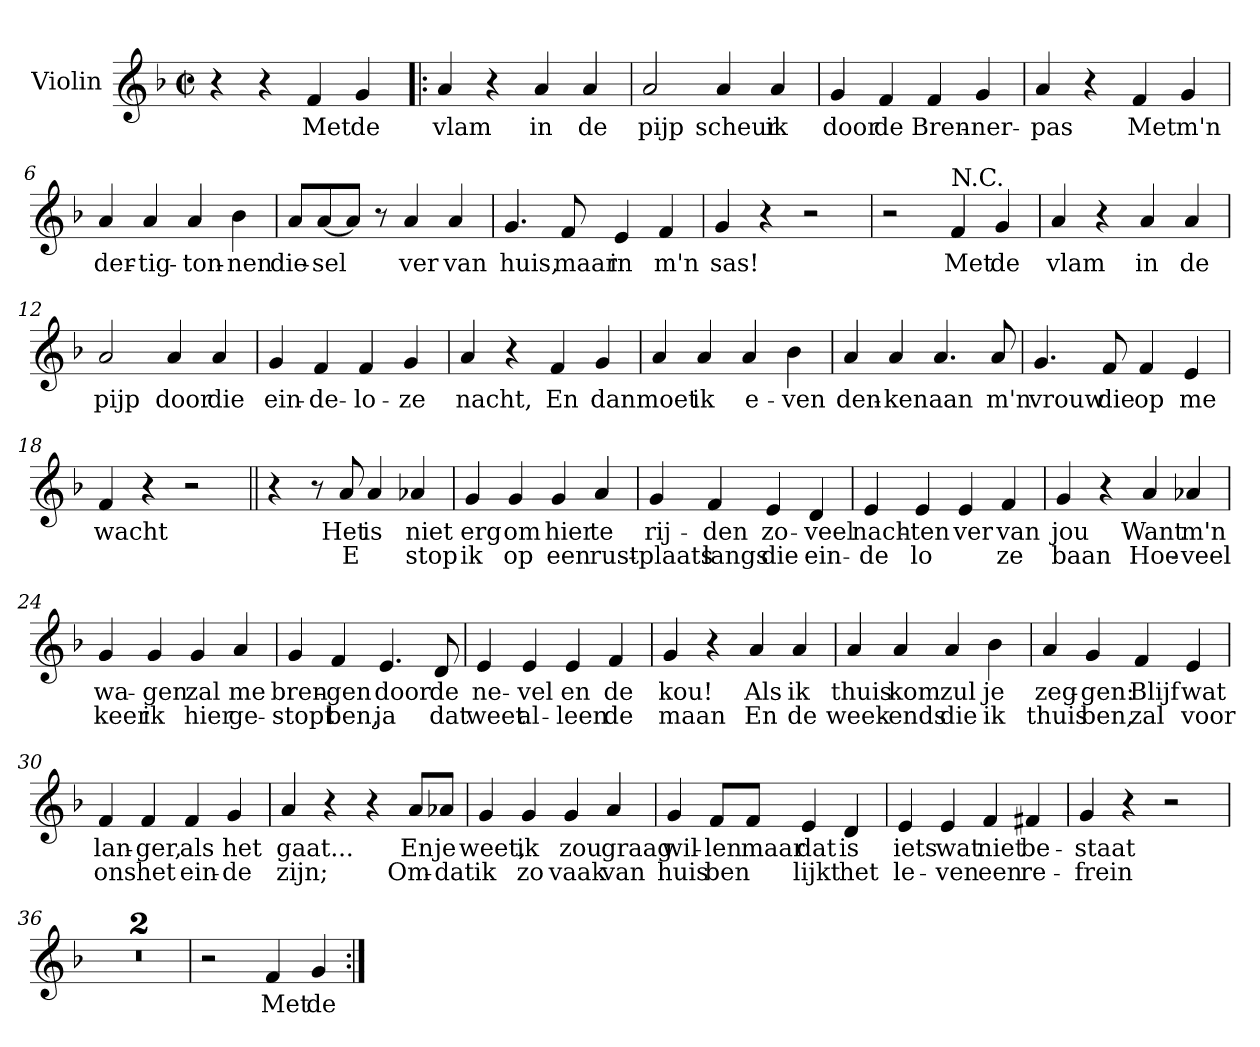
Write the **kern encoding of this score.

**kern	**text	**text
*part1	*part1	*part1
*staff1	*staff1	*staff1
*I"Violin	*	*
*I'Vln	*	*
*clefG2	*	*
*k[b-]	*	*
*F:	*	*
*M2/2	*	*
*met(c|)	*	*
=1	=1	=1
4r	.	.
4r	.	.
4f/	Met	.
4g/	de	.
=2!|:	=2!|:	=2!|:
4a/	vlam	.
4r	.	.
4a/	in	.
4a/	de	.
=3	=3	=3
2a/	pijp	.
4a/	scheur	.
4a/	ik	.
=4	=4	=4
4g/	door	.
4f/	de	.
4f/	Bren-	.
4g/	-ner-	.
!!LO:LB:g=z
=5	=5	=5
4a/	-pas	.
4r	.	.
4f/	Met	.
4g/	m'n	.
=6	=6	=6
4a/	der-	.
4a/	-tig-	.
4a/	-ton-	.
4b-\	-nen	.
=7	=7	=7
8a/L	die-	.
[8a/	-sel	.
8a/J]	.	.
8r	.	.
4a/	ver	.
4a/	van	.
=8	=8	=8
4.g/	huis,	.
8f/	maar	.
4e/	in	.
4f/	m'n	.
!!LO:LB:g=z
=9	=9	=9
4g/	sas!	.
4r	.	.
2r	.	.
=10	=10	=10
2r	.	.
!LO:TX:a:t=N.C.	!	!
4f/	Met	.
4g/	de	.
=11	=11	=11
4a/	vlam	.
4r	.	.
4a/	in	.
4a/	de	.
=12	=12	=12
2a/	pijp	.
4a/	door	.
4a/	die	.
!!LO:LB:g=z
=13	=13	=13
4g/	ein-	.
4f/	-de-	.
4f/	-lo-	.
4g/	-ze	.
=14	=14	=14
4a/	nacht,	.
4r	.	.
4f/	En	.
4g/	dan	.
=15	=15	=15
4a/	moet	.
4a/	ik	.
4a/	e-	.
4b-\	-ven	.
=16	=16	=16
4a/	den-	.
4a/	-ken	.
4.a/	aan	.
8a/	m'n	.
!!LO:LB:g=z
=17	=17	=17
4.g/	vrouw	.
8f/	die	.
4f/	op	.
4e/	me	.
=18	=18	=18
4f/	wacht	.
4r	.	.
2r	.	.
=19||	=19||	=19||
4r	.	.
8r	.	.
8a/	Het	-E
4a/	is	.
4a-X/	niet	stop
=20	=20	=20
4g/	erg	ik
4g/	om	op
4g/	hier	een
4a/	te	rust-
!!LO:LB:g=z
=21	=21	=21
4g/	rij-	-plaats
4f/	-den	langs
4e/	zo-	die
4d/	-veel	ein-
=22	=22	=22
4e/	nach-	-de
4e/	-ten	-lo
4e/	ver	.
4f/	van	ze
=23	=23	=23
4g/	jou	baan
4r	.	.
4a/	Want	Hoe-
4a-X/	m'n	-veel
=24	=24	=24
4g/	wa-	keer
4g/	-gen	ik
4g/	zal	hier
4a/	me	ge-
!!LO:LB:g=z
=25	=25	=25
4g/	bren-	-stopt
4f/	-gen	ben,
4.e/	door	ja
8d/	de	dat
=26	=26	=26
4e/	ne-	weet
4e/	-vel	al-
4e/	en	-leen
4f/	de	de
=27	=27	=27
4g/	kou!	maan
4r	.	.
4a/	Als	En
4a/	ik	de
=28	=28	=28
4a/	thuis	week-
4a/	kom	-ends
4a/	zul	die
4b-\	je	ik
=29	=29	=29
4a/	zeg-	thuis
4g/	-gen:	ben,
4f/	Blijf	zal
4e/	wat	voor
!!LO:LB:g=z
=30	=30	=30
4f/	lan-	ons
4f/	-ger,	het
4f/	als	ein-
4g/	het	-de
=31	=31	=31
4a/	gaat...	zijn;
4r	.	.
4r	.	.
8a/L	En	Om-
8a-X/J	je	-dat
=32	=32	=32
4g/	weet,	ik
4g/	ik	zo
4g/	zou	vaak
4a/	graag	van
=33	=33	=33
4g/	wil-	huis
8f/L	-len	ben
8f/J	maar	.
4e/	dat	lijkt
4d/	is	het
!!LO:LB:g=z
=34	=34	=34
4e/	iets	le-
4e/	wat	-ven
4f/	niet	een
4f#X/	be-	re-
=35	=35	=35
4g/	-staat	-frein
4r	.	.
2r	.	.
=36	=36	=36
1r	.	.
=37	=37	=37
1r	.	.
=38	=38	=38
2r	.	.
4f/	Met	.
4g/	de	.
=:|!	=:|!	=:|!
*-	*-	*-
